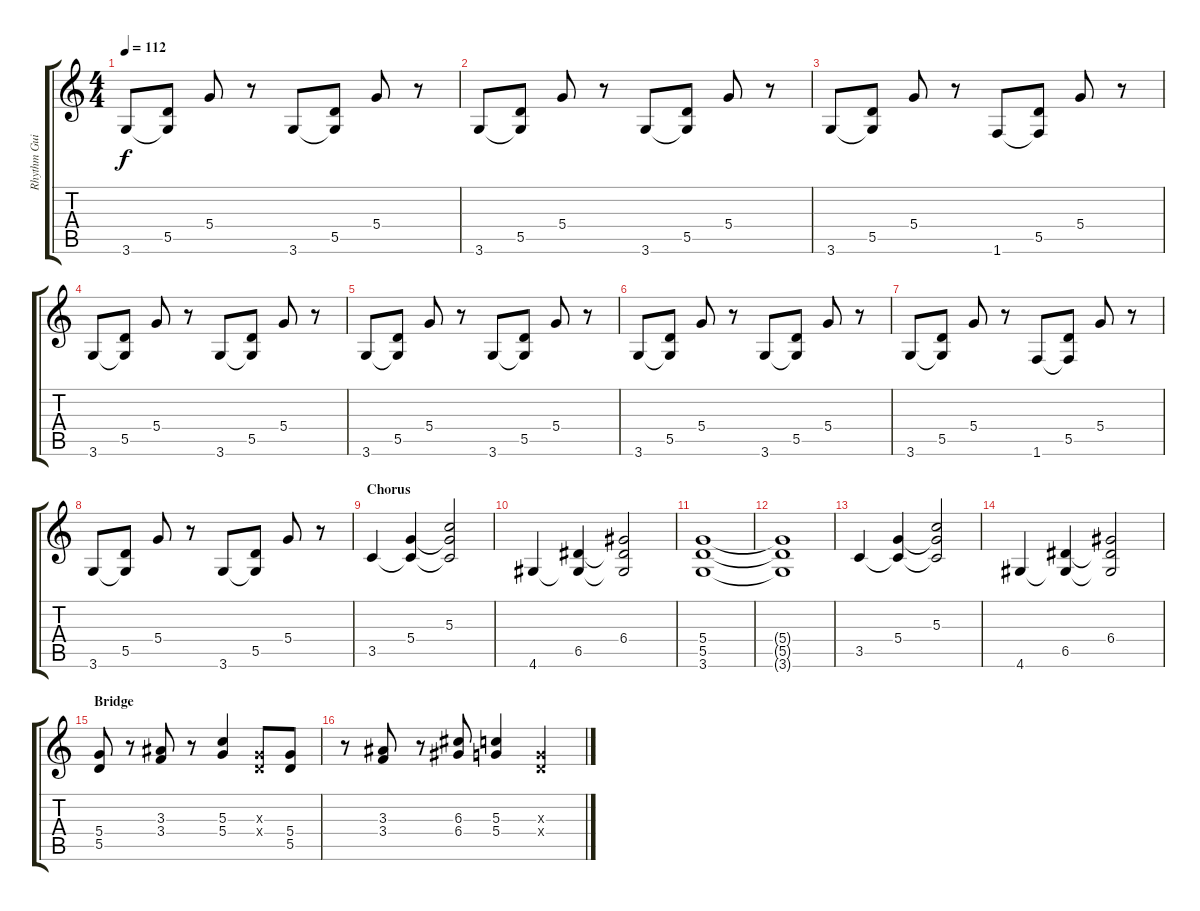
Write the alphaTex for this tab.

\track ("Rhythm Guitar" "Rhythm Gui") {instrument distortionguitar}
\staff {score tabs}
\tuning (E4 B3 G3 D3 A2 E2) {hide}
\ts (4 4)
\tempo 112
\clef g2
\ks c
3.6.8{dy f} (5.5 3.6{t}).8 5.4.8 r.8 3.6.8 (5.5 3.6{t}).8 5.4.8 r.8 |
3.6.8 (5.5 3.6{t}).8 5.4.8 r.8 3.6.8 (5.5 3.6{t}).8 5.4.8 r.8 |
3.6.8 (5.5 3.6{t}).8 5.4.8 r.8 1.6.8 (5.5 1.6{t}).8 5.4.8 r.8 |
3.6.8 (5.5 3.6{t}).8 5.4.8 r.8 3.6.8 (5.5 3.6{t}).8 5.4.8 r.8 |
3.6.8 (5.5 3.6{t}).8 5.4.8 r.8 3.6.8 (5.5 3.6{t}).8 5.4.8 r.8 |
3.6.8 (5.5 3.6{t}).8 5.4.8 r.8 3.6.8 (5.5 3.6{t}).8 5.4.8 r.8 |
3.6.8 (5.5 3.6{t}).8 5.4.8 r.8 1.6.8 (5.5 1.6{t}).8 5.4.8 r.8 |
3.6.8 (5.5 3.6{t}).8 5.4.8 r.8 3.6.8 (5.5 3.6{t}).8 5.4.8 r.8 |
\section ("" "Chorus")
3.5.4 (5.4 3.5{t}).4 (5.3 5.4{t} 3.5{t}).2 |
4.6.4 (6.5 4.6{t}).4 (6.4 6.5{t} 4.6{t}).2 |
(5.4 5.5 3.6).1 |
(5.4{t} 5.5{t} 3.6{t}).1 |
3.5.4 (5.4 3.5{t}).4 (5.3 5.4{t} 3.5{t}).2 |
4.6.4 (6.5 4.6{t}).4 (6.4 6.5{t} 4.6{t}).2 |
\section ("" "Bridge")
(5.4 5.5).8 r.8 (3.3 3.4).8 r.8 (5.3 5.4).4 (0.3{x} 0.4{x}).8 (5.4 5.5).8 |
r.8 (3.3 3.4).8 r.8 (6.3 6.4).8 (5.3 5.4).4 (0.3{x} 0.4{x}).4
